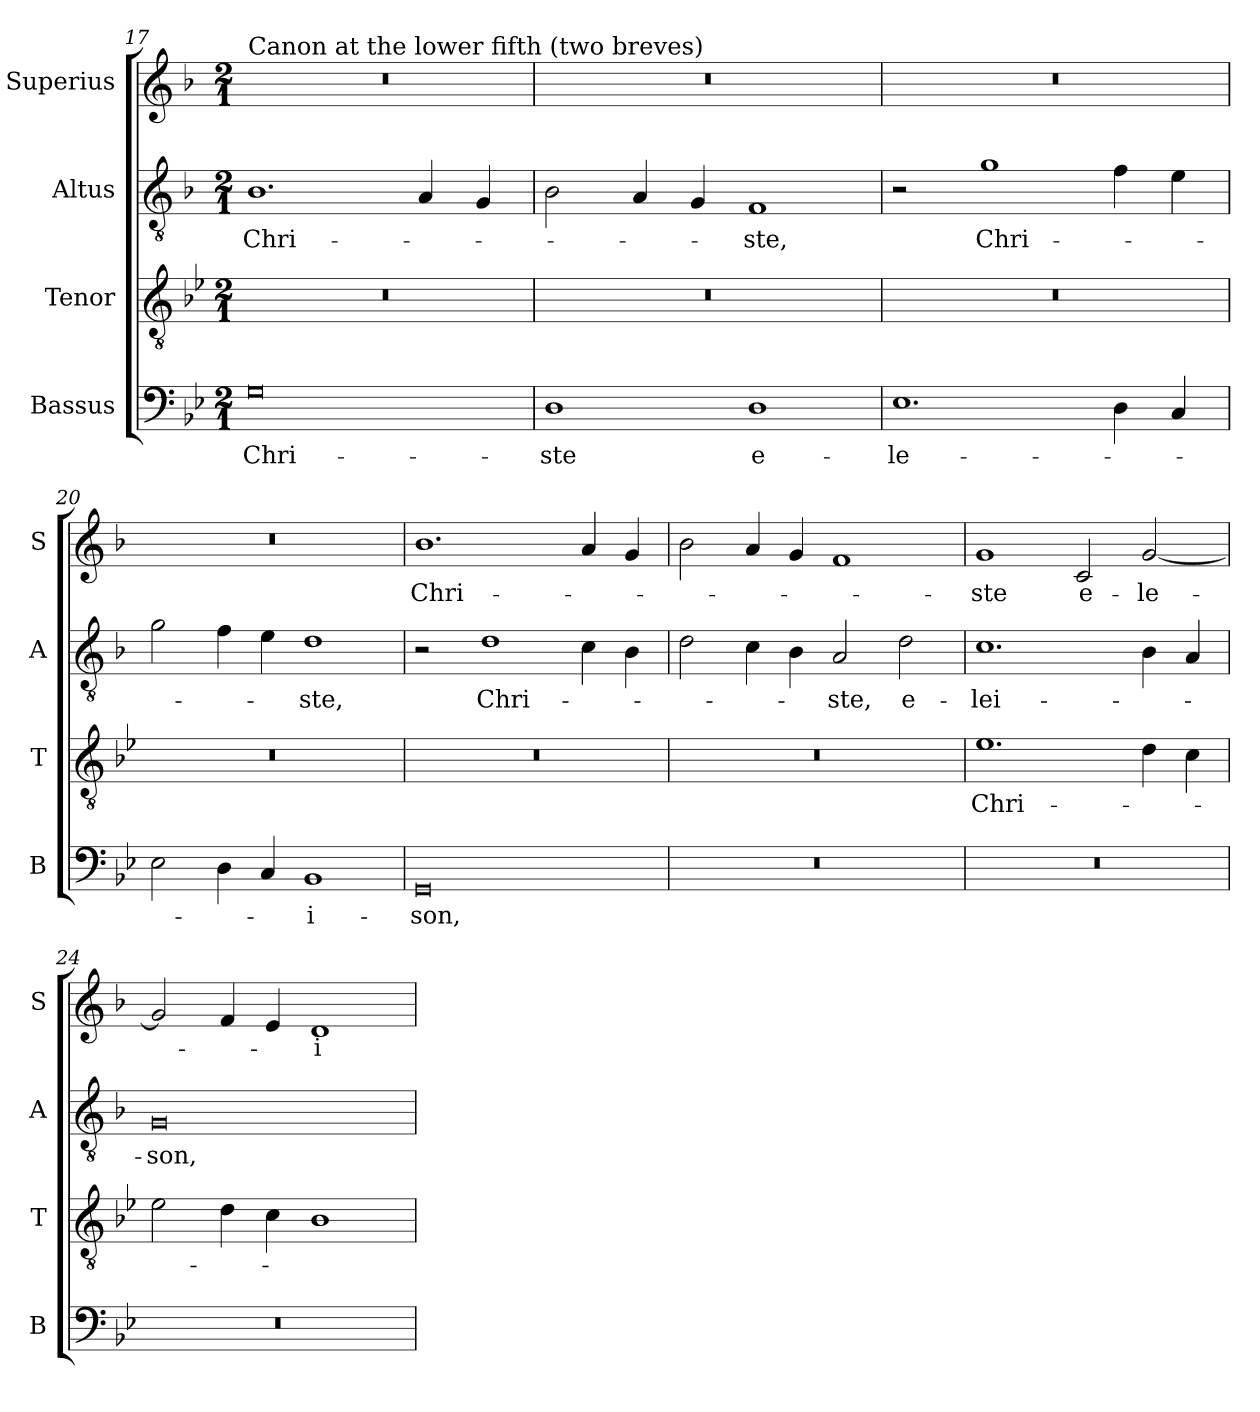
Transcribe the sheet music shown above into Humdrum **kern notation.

**kern	**text	**kern	**text	**kern	**text	**kern	**text
*part4	*part4	*part3	*part3	*part2	*part2	*part1	*part1
*staff4	*staff4	*staff3	*staff3	*staff2	*staff2	*staff1	*staff1
*I"Bassus	*	*I"Tenor	*	*I"Altus	*	*I"Superius	*
*I'B	*	*I'T	*	*I'A	*	*I'S	*
!!LO:LB:g=z
*clefF4	*	*clefGv2	*	*clefGv2	*	*clefG2	*
*k[b-e-]	*	*k[b-e-]	*	*k[b-]	*	*k[b-]	*
*M2/1	*	*M2/1	*	*M2/1	*	*M2/1	*
=17	=17	=17	=17	=17	=17	=17	=17
!	!	!	!	!	!	!LO:TX:a:t=Canon at the lower fifth (two breves)	!
0G	Chri-	0r	.	1.B-	Chri-	0r	.
.	.	.	.	4A/	.	.	.
.	.	.	.	4G/	.	.	.
=18	=18	=18	=18	=18	=18	=18	=18
1D	-ste	0r	.	2B-\	.	0r	.
.	.	.	.	4A/	.	.	.
.	.	.	.	4G/	.	.	.
1D	e-	.	.	1F	-ste,	.	.
=19	=19	=19	=19	=19	=19	=19	=19
1.E-	-le-	0r	.	2r	.	0r	.
.	.	.	.	1g	Chri-	.	.
4D\	.	.	.	4f\	.	.	.
4C/	.	.	.	4e\	.	.	.
=20	=20	=20	=20	=20	=20	=20	=20
2E-\	.	0r	.	2g\	.	0r	.
4D\	.	.	.	4f\	.	.	.
4C/	.	.	.	4e\	.	.	.
1BB-	-i-	.	.	1d	-ste,	.	.
=21	=21	=21	=21	=21	=21	=21	=21
0GG	-son,	0r	.	2r	.	1.b-	Chri-
.	.	.	.	1d	Chri-	.	.
.	.	.	.	4c\	.	4a/	.
.	.	.	.	4B-\	.	4g/	.
=22	=22	=22	=22	=22	=22	=22	=22
0r	.	0r	.	2d\	.	2b-\	.
.	.	.	.	4c\	.	4a/	.
.	.	.	.	4B-\	.	4g/	.
.	.	.	.	2A/	-ste,	1f	.
.	.	.	.	2d\	e-	.	.
=23	=23	=23	=23	=23	=23	=23	=23
0r	.	1.e-	Chri-	1.c	-lei-	1g	-ste
.	.	.	.	.	.	2c/	e-
.	.	4d\	.	4B-\	.	[2g/	-le-
.	.	4c\	.	4A/	.	.	.
=24	=24	=24	=24	=24	=24	=24	=24
0r	.	2e-\	.	0G	-son,	2g/]	.
.	.	4d\	.	.	.	4f/	.
.	.	4c\	.	.	.	4e/	.
.	.	1B-	.	.	.	1d	-i-
=	=	=	=	=	=	=	=
*-	*-	*-	*-	*-	*-	*-	*-
